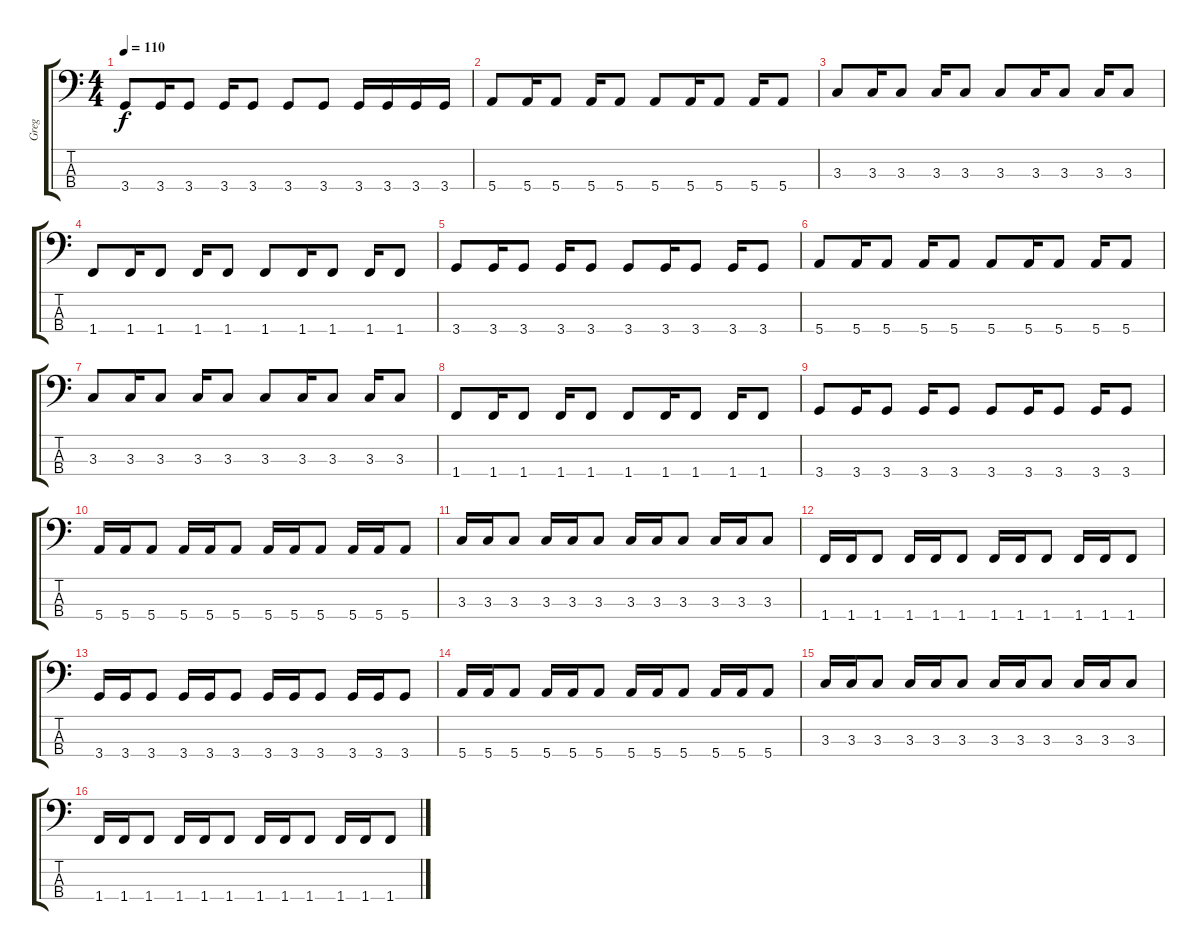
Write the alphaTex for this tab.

\track ("Greg" "Greg") {instrument electricbassfinger}
\staff {score tabs}
\tuning (G2 D2 A1 E1) {hide}
\ts (4 4)
\tempo 110
\clef f4
\ks c
3.4.8{dy f} 3.4.16 3.4.8 3.4.16 3.4.8 3.4.8 3.4.8 3.4.16 3.4.16 3.4.16 3.4.16 |
5.4.8 5.4.16 5.4.8 5.4.16 5.4.8 5.4.8 5.4.16 5.4.8 5.4.16 5.4.8 |
3.3.8 3.3.16 3.3.8 3.3.16 3.3.8 3.3.8 3.3.16 3.3.8 3.3.16 3.3.8 |
1.4.8 1.4.16 1.4.8 1.4.16 1.4.8 1.4.8 1.4.16 1.4.8 1.4.16 1.4.8 |
3.4.8 3.4.16 3.4.8 3.4.16 3.4.8 3.4.8 3.4.16 3.4.8 3.4.16 3.4.8 |
5.4.8 5.4.16 5.4.8 5.4.16 5.4.8 5.4.8 5.4.16 5.4.8 5.4.16 5.4.8 |
3.3.8 3.3.16 3.3.8 3.3.16 3.3.8 3.3.8 3.3.16 3.3.8 3.3.16 3.3.8 |
1.4.8 1.4.16 1.4.8 1.4.16 1.4.8 1.4.8 1.4.16 1.4.8 1.4.16 1.4.8 |
3.4.8 3.4.16 3.4.8 3.4.16 3.4.8 3.4.8 3.4.16 3.4.8 3.4.16 3.4.8 |
5.4.16 5.4.16 5.4.8 5.4.16 5.4.16 5.4.8 5.4.16 5.4.16 5.4.8 5.4.16 5.4.16 5.4.8 |
3.3.16 3.3.16 3.3.8 3.3.16 3.3.16 3.3.8 3.3.16 3.3.16 3.3.8 3.3.16 3.3.16 3.3.8 |
1.4.16 1.4.16 1.4.8 1.4.16 1.4.16 1.4.8 1.4.16 1.4.16 1.4.8 1.4.16 1.4.16 1.4.8 |
3.4.16 3.4.16 3.4.8 3.4.16 3.4.16 3.4.8 3.4.16 3.4.16 3.4.8 3.4.16 3.4.16 3.4.8 |
5.4.16 5.4.16 5.4.8 5.4.16 5.4.16 5.4.8 5.4.16 5.4.16 5.4.8 5.4.16 5.4.16 5.4.8 |
3.3.16 3.3.16 3.3.8 3.3.16 3.3.16 3.3.8 3.3.16 3.3.16 3.3.8 3.3.16 3.3.16 3.3.8 |
1.4.16 1.4.16 1.4.8 1.4.16 1.4.16 1.4.8 1.4.16 1.4.16 1.4.8 1.4.16 1.4.16 1.4.8
